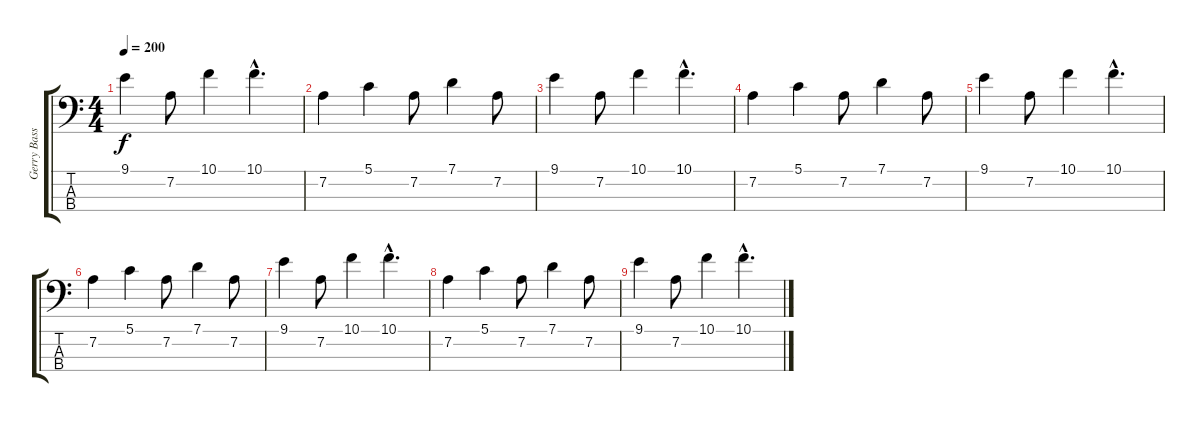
\track ("Gerry Bass" "Gerry Bass") {instrument electricbassfinger}
\staff {score tabs}
\tuning (G2 D2 A1 E1) {hide}
\ts (4 4)
\tempo 200
\clef f4
\ks c
9.1.4{dy f} 7.2.8 10.1.4 10.1{hac}.4{d} |
7.2.4 5.1.4 7.2.8 7.1.4 7.2.8 |
9.1.4 7.2.8 10.1.4 10.1{hac}.4{d} |
7.2.4 5.1.4 7.2.8 7.1.4 7.2.8 |
9.1.4 7.2.8 10.1.4 10.1{hac}.4{d} |
7.2.4 5.1.4 7.2.8 7.1.4 7.2.8 |
9.1.4 7.2.8 10.1.4 10.1{hac}.4{d} |
7.2.4 5.1.4 7.2.8 7.1.4 7.2.8 |
9.1.4 7.2.8 10.1.4 10.1{hac}.4{d}
